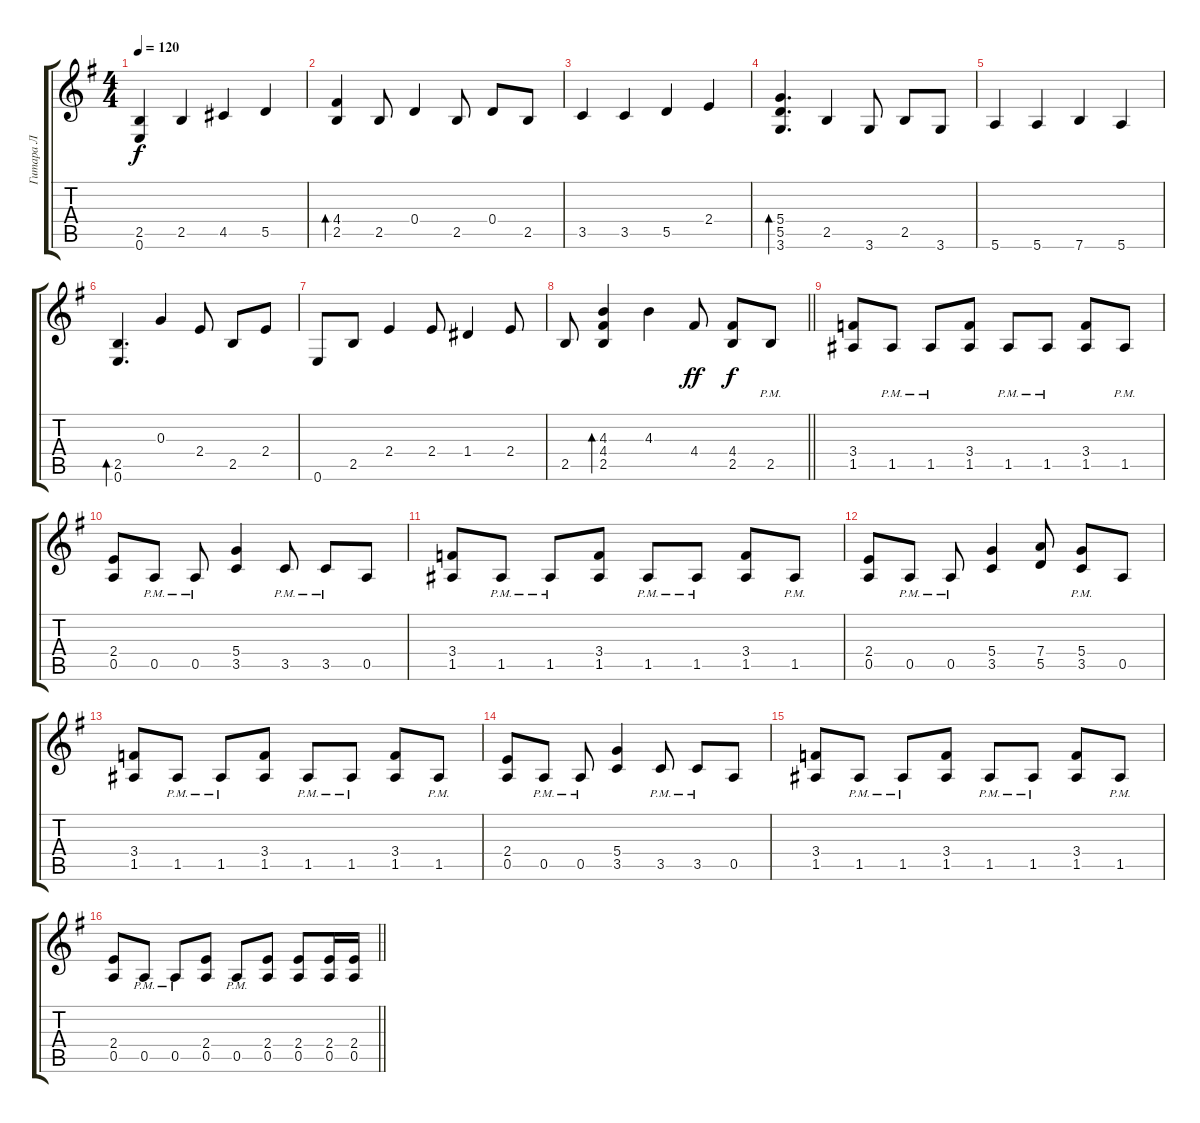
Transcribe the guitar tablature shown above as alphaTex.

\track ("Гитара Л" "Гитара Л") {instrument acousticguitarsteel}
\staff {score tabs}
\tuning (E4 B3 G3 D3 A2 E2) {hide}
\ts (4 4)
\tempo 120
\clef g2
\ks eminor
(2.5 0.6).4{dy f} 2.5.4 4.5.4 5.5.4 |
(4.4 2.5).4{bd 480} 2.5.8 0.4.4 2.5.8 0.4.8 2.5.8 |
3.5.4 3.5.4 5.5.4 2.4.4 |
(5.4 5.5 3.6).4{d bd 240} 2.5.4 3.6.8 2.5.8 3.6.8 |
5.6.4 5.6.4 7.6.4 5.6.4 |
(2.5 0.6).4{d bd 240} 0.3.4 2.4.8 2.5.8 2.4.8 |
0.6.8 2.5.8 2.4.4 2.4.8 1.4.4 2.4.8 |
\barLineRight lightlight
2.5.8 (4.3 4.4 2.5).4{bd 480} 4.3.4 4.4.8{dy ff} (4.4 2.5).8{dy f} 2.5{pm}.8 |
\section ("" " ")
(3.4 1.5).8 1.5{pm}.8 1.5{pm}.8 (3.4 1.5).8 1.5{pm}.8 1.5{pm}.8 (3.4 1.5).8 1.5{pm}.8 |
(2.4 0.5).8 0.5{pm}.8 0.5{pm}.8 (5.4 3.5).4 3.5{pm}.8 3.5{pm}.8 0.5.8 |
(3.4 1.5).8 1.5{pm}.8 1.5{pm}.8 (3.4 1.5).8 1.5{pm}.8 1.5{pm}.8 (3.4 1.5).8 1.5{pm}.8 |
(2.4 0.5).8 0.5{pm}.8 0.5{pm}.8 (5.4 3.5).4 (7.4 5.5).8 (5.4 3.5{pm}).8 0.5.8 |
(3.4 1.5).8 1.5{pm}.8 1.5{pm}.8 (3.4 1.5).8 1.5{pm}.8 1.5{pm}.8 (3.4 1.5).8 1.5{pm}.8 |
(2.4 0.5).8 0.5{pm}.8 0.5{pm}.8 (5.4 3.5).4 3.5{pm}.8 3.5{pm}.8 0.5.8 |
(3.4 1.5).8 1.5{pm}.8 1.5{pm}.8 (3.4 1.5).8 1.5{pm}.8 1.5{pm}.8 (3.4 1.5).8 1.5{pm}.8 |
\barLineRight lightlight
(2.4 0.5).8 0.5{pm}.8 0.5{pm}.8 (2.4 0.5).8 0.5{pm}.8 (2.4 0.5).8 (2.4 0.5).8 (2.4 0.5).16 (2.4 0.5).16
